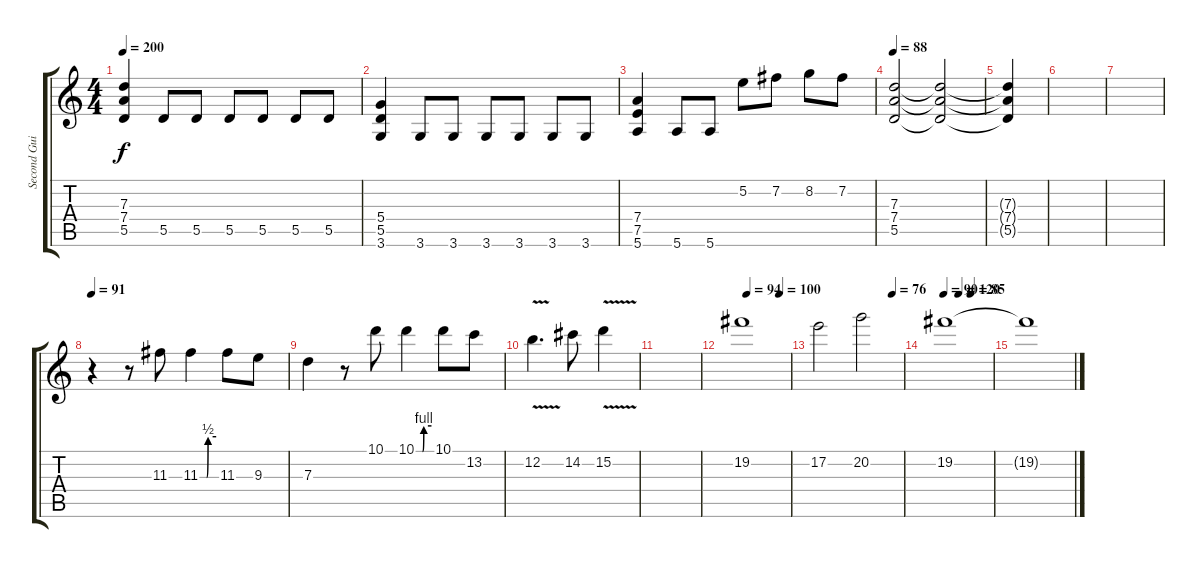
\track ("Second Guitar" "Second Gui") {instrument overdrivenguitar}
\staff {score tabs}
\tuning (E4 B3 G3 D3 A2 E2) {hide}
\ts (4 4)
\tempo 200
\clef g2
\ks c
(7.3 7.4 5.5).4{dy f} 5.5.8 5.5.8 5.5.8 5.5.8 5.5.8 5.5.8 |
(5.4 5.5 3.6).4 3.6.8 3.6.8 3.6.8 3.6.8 3.6.8 3.6.8 |
(7.4 7.5 5.6).4 5.6.8 5.6.8 5.2.8 7.2.8 8.2.8 7.2.8 |
\tempo 88
(7.3 7.4 5.5).2{volume 10} (7.3{t} 7.4{t} 5.5{t}).2 |
(7.3{t} 7.4{t} 5.5{t}).4 |
|
|
\tempo 91
r.4{volume 12} r.8 11.3.8 11.3{be (custom 0 0 25 0 30 2 60 2)}.4 11.3.8 9.3.8 |
7.3.4 r.8 10.1.8 10.1{be (custom 0 0 18 0 25 0 30 4 60 4)}.4 10.1.8 13.2.8 |
12.2{v}.4{d} 14.2.8 15.2{v}.4 |
|
\tempo (94 0.125)
\tempo (100 0.7916666666666666)
19.2.1{volume 11 instrument synthstrings1} |
\tempo (76 0.875)
17.2.2 20.2.2 |
\tempo 90
\tempo (120 0.3125)
\tempo (85 0.5625)
19.2.1 |
19.2{t}.1
